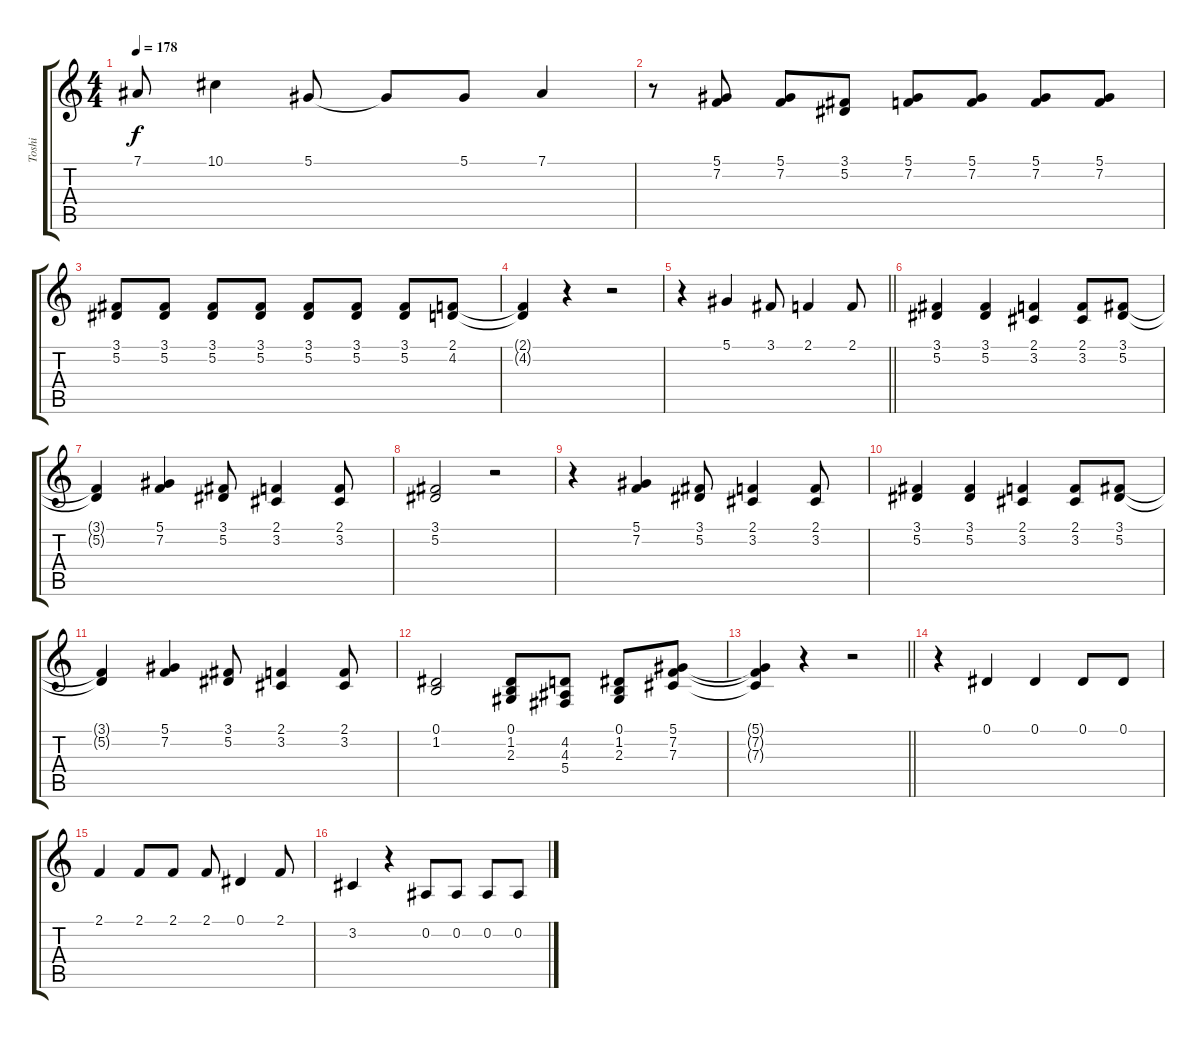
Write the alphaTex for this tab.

\track ("Toshi" "Toshi") {instrument trumpet}
\staff {score tabs}
\tuning (Eb4 Bb3 Gb3 Db3 Ab2 Eb2) {hide}
\ts (4 4)
\tempo 178
\clef g2
\ks c
7.1{t}.8{dy f} 10.1.4 5.1.8 5.1{t}.8 5.1.8 7.1.4 |
r.8 (5.1 7.2).8 (5.1 7.2).8 (3.1 5.2).8 (5.1 7.2).8 (5.1 7.2).8 (5.1 7.2).8 (5.1 7.2).8 |
(3.1 5.2).8 (3.1 5.2).8 (3.1 5.2).8 (3.1 5.2).8 (3.1 5.2).8 (3.1 5.2).8 (3.1 5.2).8 (2.1 4.2).8 |
(2.1{t} 4.2{t}).4 r.4 r.2 |
\barLineRight lightlight
r.4 5.1.4 3.1.8 2.1.4 2.1.8 |
\section ("" "")
(3.1 5.2).4 (3.1 5.2).4 (2.1 3.2).4 (2.1 3.2).8 (3.1 5.2).8 |
(3.1{t} 5.2{t}).4 (5.1 7.2).4 (3.1 5.2).8 (2.1 3.2).4 (2.1 3.2).8 |
(3.1 5.2).2 r.2 |
r.4 (5.1 7.2).4 (3.1 5.2).8 (2.1 3.2).4 (2.1 3.2).8 |
(3.1 5.2).4 (3.1 5.2).4 (2.1 3.2).4 (2.1 3.2).8 (3.1 5.2).8 |
(3.1{t} 5.2{t}).4 (5.1 7.2).4 (3.1 5.2).8 (2.1 3.2).4 (2.1 3.2).8 |
(0.1 1.2).2 (0.1 1.2 2.3).8 (4.2 4.3 5.4).8 (0.1 1.2 2.3).8 (5.1 7.2 7.3).8 |
\barLineRight lightlight
(5.1{t} 7.2{t} 7.3{t}).4 r.4 r.2 |
\section ("" "")
r.4 0.1.4 0.1.4 0.1.8 0.1.8 |
2.1.4 2.1.8 2.1.8 2.1.8 0.1.4 2.1.8 |
3.2.4 r.4 0.2.8 0.2.8 0.2.8 0.2.8
